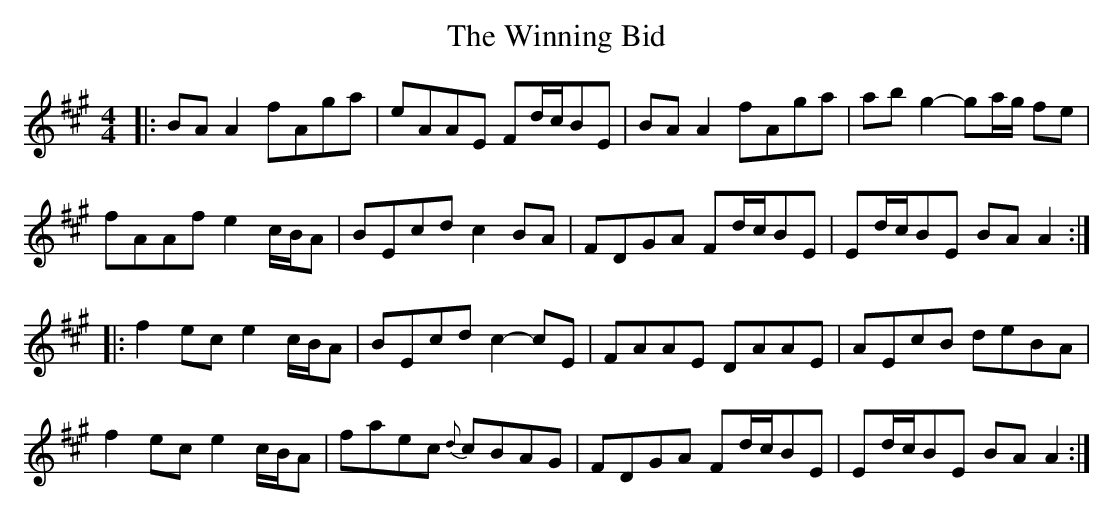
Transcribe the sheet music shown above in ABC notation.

X:1
T: The Winning Bid
M: 4/4
L: 1/8
K: Amaj
|: BAA2 fAga | eAAE Fd/c/BE | BAA2 fAga | abg2- ga/g/ fe |
fAAf e2c/B/A | BEcd c2BA | FDGA Fd/c/BE | Ed/c/BE BAA2 :|
|: f2ec e2c/B/A | BEcd c2-cE | FAAE DAAE | AEcB deBA |
f2ec e2c/B/A | faec {d}cBAG | FDGA Fd/c/BE | Ed/c/BE BAA2 :|
